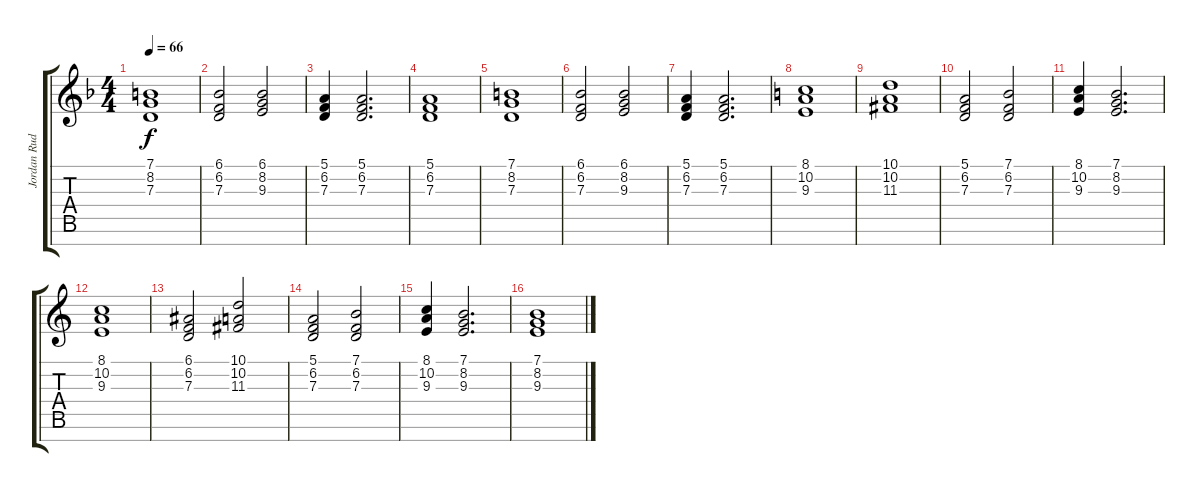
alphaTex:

\track ("Jordan Rudess - Keyboard" "Jordan Rud") {instrument lead2sawtooth}
\staff {score tabs}
\tuning (E4 B3 G3 D3 A2 E2 B1) {hide}
\ts (4 4)
\tempo 66
\clef g2
\ks dminor
(7.1 8.2 7.3).1{dy f} |
(6.1 6.2 7.3).2 (6.1 8.2 9.3).2 |
(5.1 6.2 7.3).4 (5.1 6.2 7.3).2{d} |
(5.1 6.2 7.3).1 |
(7.1 8.2 7.3).1 |
(6.1 6.2 7.3).2 (6.1 8.2 9.3).2 |
(5.1 6.2 7.3).4 (5.1 6.2 7.3).2{d} |
\ks aminor
(8.1 10.2 9.3).1 |
(10.1 10.2 11.3).1 |
(5.1 6.2 7.3).2 (7.1 6.2 7.3).2 |
(8.1 10.2 9.3).4 (7.1 8.2 9.3).2{d} |
(8.1 10.2 9.3).1 |
(6.1 6.2 7.3).2 (10.1 10.2 11.3).2 |
(5.1 6.2 7.3).2 (7.1 6.2 7.3).2 |
(8.1 10.2 9.3).4 (7.1 8.2 9.3).2{d} |
(7.1 8.2 9.3).1
